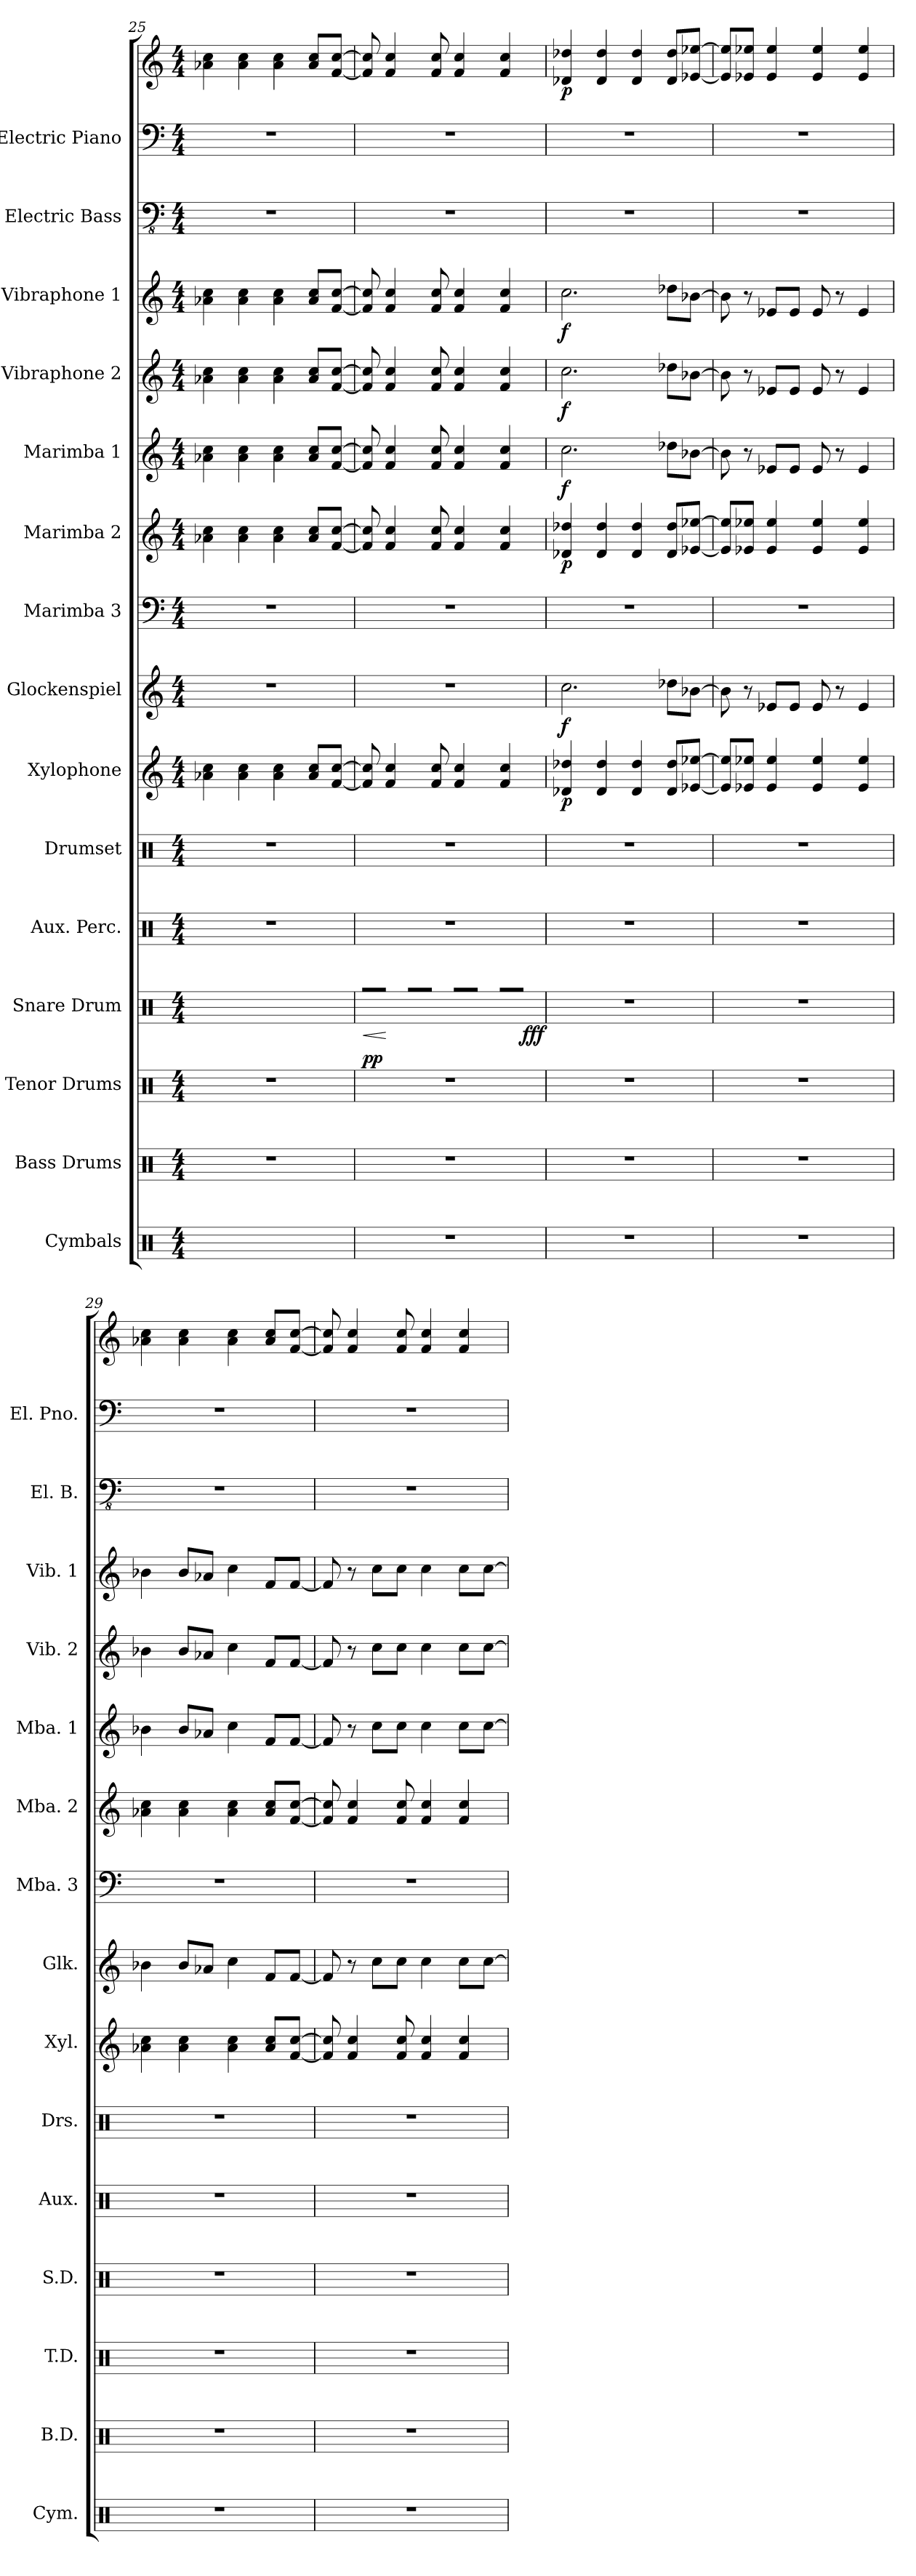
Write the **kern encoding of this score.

**kern	**kern	**kern	**dynam	**kern	**dynam	**kern	**kern	**kern	**dynam	**kern	**dynam	**kern	**kern	**dynam	**kern	**dynam	**kern	**dynam	**kern	**dynam	**kern	**kern	**kern	**dynam
*part15	*part14	*part13	*part13	*part12	*part12	*part11	*part10	*part9	*part9	*part8	*part8	*part7	*part6	*part6	*part5	*part5	*part4	*part4	*part3	*part3	*part2	*part1	*part1	*part1
*staff16	*staff15	*staff14	*staff14	*staff13	*staff13	*staff12	*staff11	*staff10	*staff10	*staff9	*staff9	*staff8	*staff7	*staff7	*staff6	*staff6	*staff5	*staff5	*staff4	*staff4	*staff3	*staff2	*staff1	*staff1/2
*I"Cymbals	*I"Bass Drums	*I"Tenor Drums	*	*I"Snare Drum	*	*I"Aux. Perc.	*I"Drumset	*I"Xylophone	*	*I"Glockenspiel	*	*I"Marimba 3	*I"Marimba 2	*	*I"Marimba 1	*	*I"Vibraphone 2	*	*I"Vibraphone 1	*	*I"Electric Bass	*I"Electric Piano	*	*
*I'Cym.	*I'B.D.	*I'T.D.	*	*I'S.D.	*	*I'Aux.	*I'Drs.	*I'Xyl.	*	*I'Glk.	*	*I'Mba. 3	*I'Mba. 2	*	*I'Mba. 1	*	*I'Vib. 2	*	*I'Vib. 1	*	*I'El. B.	*I'El. Pno.	*	*
*clefX	*clefX	*clefX	*	*clefX	*	*clefX	*clefX	*clefG2	*	*clefG2	*	*clefF4	*clefG2	*	*clefG2	*	*clefG2	*	*clefG2	*	*clefFv4	*clefF4	*clefG2	*
*	*	*	*	*	*	*	*	*ITrd-7c-12	*	*ITrd-14c-24	*	*	*	*	*	*	*	*	*	*	*	*	*	*
*k[]	*k[]	*k[]	*	*k[]	*	*k[]	*k[]	*k[]	*	*k[]	*	*k[]	*k[]	*	*k[]	*	*k[]	*	*k[]	*	*k[]	*k[]	*k[]	*
*M4/4	*M4/4	*M4/4	*	*M4/4	*	*M4/4	*M4/4	*M4/4	*	*M4/4	*	*M4/4	*M4/4	*	*M4/4	*	*M4/4	*	*M4/4	*	*M4/4	*M4/4	*M4/4	*
=25	=25	=25	=25	=25	=25	=25	=25	=25	=25	=25	=25	=25	=25	=25	=25	=25	=25	=25	=25	=25	=25	=25	=25	=25
!LO:N:head=diamond	!	!	!	!	!	!	!	!	!	!	!	!	!	!	!	!	!	!	!	!	!	!	!	!
2R\	1r	1r	.	2R/	.	1r	1r	4aa-X\ 4ccc\	.	1r	.	1r	4a-X\ 4cc\	.	4a-X\ 4cc\	.	4a-X\ 4cc\	.	4a-X\ 4cc\	.	1r	1r	4a-X\ 4cc\	.
.	.	.	.	.	.	.	.	4aa-\ 4ccc\	.	.	.	.	4a-\ 4cc\	.	4a-\ 4cc\	.	4a-\ 4cc\	.	4a-\ 4cc\	.	.	.	4a-\ 4cc\	.
!LO:N:head=diamond	!	!	!	!	!	!	!	!	!	!	!	!	!	!	!	!	!	!	!	!	!	!	!	!
2R/	.	.	.	2R/	.	.	.	4aa-\ 4ccc\	.	.	.	.	4a-\ 4cc\	.	4a-\ 4cc\	.	4a-\ 4cc\	.	4a-\ 4cc\	.	.	.	4a-\ 4cc\	.
.	.	.	.	.	.	.	.	8aa-/ 8ccc/L	.	.	.	.	8a-/ 8cc/L	.	8a-/ 8cc/L	.	8a-/ 8cc/L	.	8a-/ 8cc/L	.	.	.	8a-/ 8cc/L	.
.	.	.	.	.	.	.	.	[8ff/ [8ccc/J	.	.	.	.	[8f/ [8cc/J	.	[8f/ [8cc/J	.	[8f/ [8cc/J	.	[8f/ [8cc/J	.	.	.	[8f/ [8cc/J	.
=26	=26	=26	=26	=26	=26	=26	=26	=26	=26	=26	=26	=26	=26	=26	=26	=26	=26	=26	=26	=26	=26	=26	=26	=26
!	!	!	!LO:DY:a	!LO:N:head=diamond	!LO:HP:b	!	!	!	!	!	!	!	!	!	!	!	!	!	!	!	!	!	!	!
1r	1r	1r	pp	8R\L	<	1r	1r	8ff/] 8ccc/]	.	1r	.	1r	8f/] 8cc/]	.	8f/] 8cc/]	.	8f/] 8cc/]	.	8f/] 8cc/]	.	1r	1r	8f/] 8cc/]	.
.	.	.	.	8R/J	[	.	.	4ff/ 4ccc/	.	.	.	.	4f/ 4cc/	.	4f/ 4cc/	.	4f/ 4cc/	.	4f/ 4cc/	.	.	.	4f/ 4cc/	.
.	.	.	.	8R/L	.	.	.	.	.	.	.	.	.	.	.	.	.	.	.	.	.	.	.	.
.	.	.	.	8R/J	.	.	.	8ff/ 8ccc/	.	.	.	.	8f/ 8cc/	.	8f/ 8cc/	.	8f/ 8cc/	.	8f/ 8cc/	.	.	.	8f/ 8cc/	.
.	.	.	.	8R/L	.	.	.	4ff/ 4ccc/	.	.	.	.	4f/ 4cc/	.	4f/ 4cc/	.	4f/ 4cc/	.	4f/ 4cc/	.	.	.	4f/ 4cc/	.
.	.	.	.	8R/J	.	.	.	.	.	.	.	.	.	.	.	.	.	.	.	.	.	.	.	.
.	.	.	.	8R/L	.	.	.	4ff/ 4ccc/	.	.	.	.	4f/ 4cc/	.	4f/ 4cc/	.	4f/ 4cc/	.	4f/ 4cc/	.	.	.	4f/ 4cc/	.
!	!	!	!	!	!LO:DY:b	!	!	!	!	!	!	!	!	!	!	!	!	!	!	!	!	!	!	!
.	.	.	.	8R/J	fff	.	.	.	.	.	.	.	.	.	.	.	.	.	.	.	.	.	.	.
=27	=27	=27	=27	=27	=27	=27	=27	=27	=27	=27	=27	=27	=27	=27	=27	=27	=27	=27	=27	=27	=27	=27	=27	=27
!	!	!	!	!	!	!	!	!	!LO:DY:b	!	!LO:DY:b	!	!	!LO:DY:b	!	!LO:DY:b	!	!LO:DY:b	!	!LO:DY:b	!	!	!	!LO:DY:b
1r	1r	1r	.	1r	.	1r	1r	4dd-X/ 4ddd-X/	p	2.cccc\	f	1r	4d-X/ 4dd-X/	p	2.cc\	f	2.cc\	f	2.cc\	f	1r	1r	4d-X/ 4dd-X/	p
.	.	.	.	.	.	.	.	4dd-/ 4ddd-/	.	.	.	.	4d-/ 4dd-/	.	.	.	.	.	.	.	.	.	4d-/ 4dd-/	.
.	.	.	.	.	.	.	.	4dd-/ 4ddd-/	.	.	.	.	4d-/ 4dd-/	.	.	.	.	.	.	.	.	.	4d-/ 4dd-/	.
.	.	.	.	.	.	.	.	8dd-/ 8ddd-/L	.	8dddd-X\L	.	.	8d-/ 8dd-/L	.	8dd-X\L	.	8dd-X\L	.	8dd-X\L	.	.	.	8d-/ 8dd-/L	.
.	.	.	.	.	.	.	.	[8ee-X/ [8eee-X/J	.	[8bbb-X\J	.	.	[8e-X/ [8ee-X/J	.	[8b-X\J	.	[8b-X\J	.	[8b-X\J	.	.	.	[8e-X/ [8ee-X/J	.
!!LO:PB:g=z
=28	=28	=28	=28	=28	=28	=28	=28	=28	=28	=28	=28	=28	=28	=28	=28	=28	=28	=28	=28	=28	=28	=28	=28	=28
1r	1r	1r	.	1r	.	1r	1r	8ee-/] 8eee-/]L	.	8bbb-\]	.	1r	8e-/] 8ee-/]L	.	8b-\]	.	8b-\]	.	8b-\]	.	1r	1r	8e-/] 8ee-/]L	.
.	.	.	.	.	.	.	.	8ee-X/ 8eee-X/J	.	8r	.	.	8e-X/ 8ee-X/J	.	8r	.	8r	.	8r	.	.	.	8e-X/ 8ee-X/J	.
.	.	.	.	.	.	.	.	4ee-/ 4eee-/	.	8eee-X/L	.	.	4e-/ 4ee-/	.	8e-X/L	.	8e-X/L	.	8e-X/L	.	.	.	4e-/ 4ee-/	.
.	.	.	.	.	.	.	.	.	.	8eee-/J	.	.	.	.	8e-/J	.	8e-/J	.	8e-/J	.	.	.	.	.
.	.	.	.	.	.	.	.	4ee-/ 4eee-/	.	8eee-/	.	.	4e-/ 4ee-/	.	8e-/	.	8e-/	.	8e-/	.	.	.	4e-/ 4ee-/	.
.	.	.	.	.	.	.	.	.	.	8r	.	.	.	.	8r	.	8r	.	8r	.	.	.	.	.
.	.	.	.	.	.	.	.	4ee-/ 4eee-/	.	4eee-/	.	.	4e-/ 4ee-/	.	4e-/	.	4e-/	.	4e-/	.	.	.	4e-/ 4ee-/	.
=29	=29	=29	=29	=29	=29	=29	=29	=29	=29	=29	=29	=29	=29	=29	=29	=29	=29	=29	=29	=29	=29	=29	=29	=29
1r	1r	1r	.	1r	.	1r	1r	4aa-X\ 4ccc\	.	4bbb-X\	.	1r	4a-X\ 4cc\	.	4b-X\	.	4b-X\	.	4b-X\	.	1r	1r	4a-X\ 4cc\	.
.	.	.	.	.	.	.	.	4aa-\ 4ccc\	.	8bbb-/L	.	.	4a-\ 4cc\	.	8b-/L	.	8b-/L	.	8b-/L	.	.	.	4a-\ 4cc\	.
.	.	.	.	.	.	.	.	.	.	8aaa-X/J	.	.	.	.	8a-X/J	.	8a-X/J	.	8a-X/J	.	.	.	.	.
.	.	.	.	.	.	.	.	4aa-\ 4ccc\	.	4cccc\	.	.	4a-\ 4cc\	.	4cc\	.	4cc\	.	4cc\	.	.	.	4a-\ 4cc\	.
.	.	.	.	.	.	.	.	8aa-/ 8ccc/L	.	8fff/L	.	.	8a-/ 8cc/L	.	8f/L	.	8f/L	.	8f/L	.	.	.	8a-/ 8cc/L	.
.	.	.	.	.	.	.	.	[8ff/ [8ccc/J	.	[8fff/J	.	.	[8f/ [8cc/J	.	[8f/J	.	[8f/J	.	[8f/J	.	.	.	[8f/ [8cc/J	.
=30	=30	=30	=30	=30	=30	=30	=30	=30	=30	=30	=30	=30	=30	=30	=30	=30	=30	=30	=30	=30	=30	=30	=30	=30
1r	1r	1r	.	1r	.	1r	1r	8ff/] 8ccc/]	.	8fff/]	.	1r	8f/] 8cc/]	.	8f/]	.	8f/]	.	8f/]	.	1r	1r	8f/] 8cc/]	.
.	.	.	.	.	.	.	.	4ff/ 4ccc/	.	8r	.	.	4f/ 4cc/	.	8r	.	8r	.	8r	.	.	.	4f/ 4cc/	.
.	.	.	.	.	.	.	.	.	.	8cccc\L	.	.	.	.	8cc\L	.	8cc\L	.	8cc\L	.	.	.	.	.
.	.	.	.	.	.	.	.	8ff/ 8ccc/	.	8cccc\J	.	.	8f/ 8cc/	.	8cc\J	.	8cc\J	.	8cc\J	.	.	.	8f/ 8cc/	.
.	.	.	.	.	.	.	.	4ff/ 4ccc/	.	4cccc\	.	.	4f/ 4cc/	.	4cc\	.	4cc\	.	4cc\	.	.	.	4f/ 4cc/	.
.	.	.	.	.	.	.	.	4ff/ 4ccc/	.	8cccc\L	.	.	4f/ 4cc/	.	8cc\L	.	8cc\L	.	8cc\L	.	.	.	4f/ 4cc/	.
.	.	.	.	.	.	.	.	.	.	[8cccc\J	.	.	.	.	[8cc\J	.	[8cc\J	.	[8cc\J	.	.	.	.	.
=	=	=	=	=	=	=	=	=	=	=	=	=	=	=	=	=	=	=	=	=	=	=	=	=
*-	*-	*-	*-	*-	*-	*-	*-	*-	*-	*-	*-	*-	*-	*-	*-	*-	*-	*-	*-	*-	*-	*-	*-	*-
